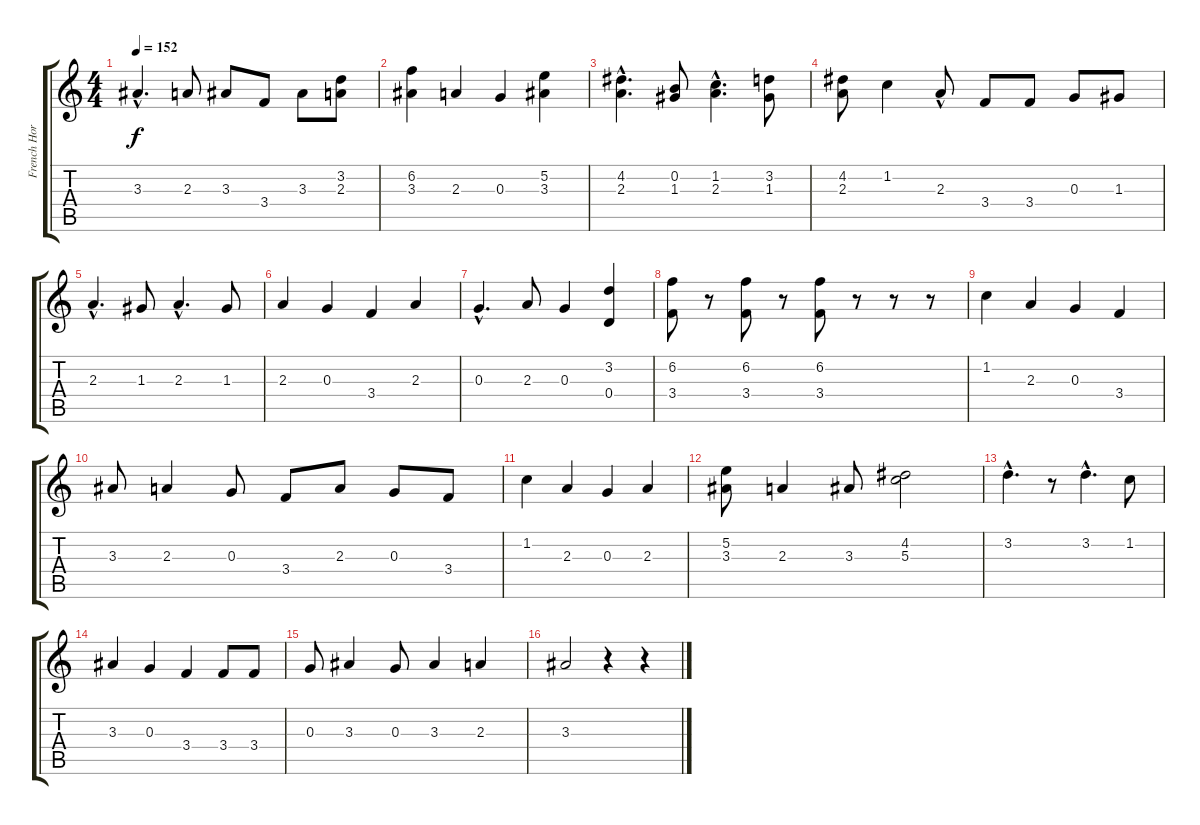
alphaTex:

\track ("French Horn arr. for Guitar" "French Hor") {instrument overdrivenguitar}
\staff {score tabs}
\tuning (E4 B3 G3 D3 A2 E2) {hide}
\ts (4 4)
\tempo 152
\clef g2
\ks c
3.3{hac}.4{d dy f} 2.3.8 3.3.8 3.4.8 3.3.8 (3.2 2.3).8 |
(6.2 3.3).4 2.3.4 0.3.4 (5.2 3.3).4 |
(4.2 2.3{hac}).4{d} (0.2 1.3).8 (1.2{hac} 2.3{hac}).4{d} (3.2 1.3).8 |
(4.2 2.3).8 1.2.4 2.3{hac}.8 3.4.8 3.4.8 0.3.8 1.3.8 |
2.3{hac}.4{d} 1.3.8 2.3{hac}.4{d} 1.3.8 |
2.3.4 0.3.4 3.4.4 2.3.4 |
0.3{hac}.4{d} 2.3.8 0.3.4 (3.2 0.4).4 |
(6.2 3.4).8 r.8 (6.2 3.4).8 r.8 (6.2 3.4).8 r.8 r.8 r.8 |
1.2.4 2.3.4 0.3.4 3.4.4 |
3.3.8 2.3.4 0.3.8 3.4.8 2.3.8 0.3.8 3.4.8 |
1.2.4 2.3.4 0.3.4 2.3.4 |
(5.2 3.3).8 2.3.4 3.3.8 (4.2 5.3).2 |
3.2{hac}.4{d} r.8 3.2{hac}.4{d} 1.2.8 |
3.3.4 0.3.4 3.4.4 3.4.8 3.4.8 |
0.3.8 3.3.4 0.3.8 3.3.4 2.3.4 |
3.3.2 r.4 r.4
